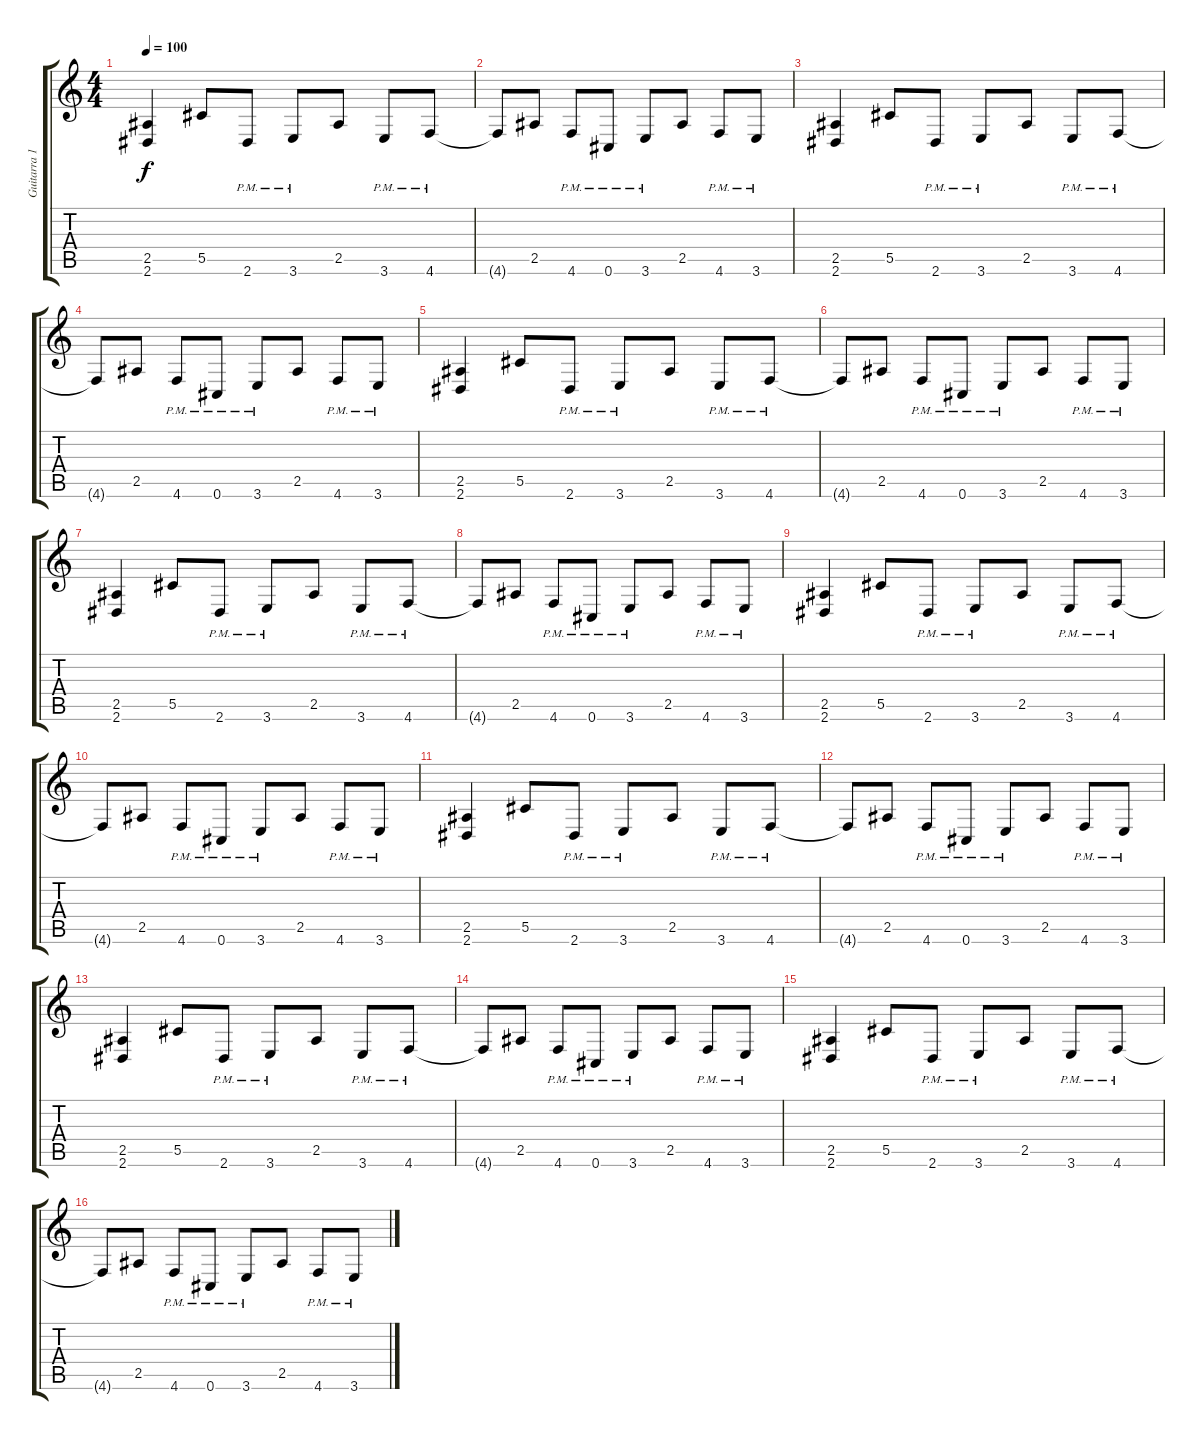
\track ("Guitarra 1" "Guitarra 1") {instrument distortionguitar}
\staff {score tabs}
\tuning (Eb4 Bb3 Gb3 Db3 Ab2 Db2) {hide}
\ts (4 4)
\tempo 100
\clef g2
\ks c
(2.5 2.6).4{dy f} 5.5.8 2.6{pm}.8 3.6{pm}.8 2.5.8 3.6{pm}.8 4.6{pm}.8 |
4.6{t}.8 2.5.8 4.6{pm}.8 0.6{pm}.8 3.6{pm}.8 2.5.8 4.6{pm}.8 3.6{pm}.8 |
(2.5 2.6).4 5.5.8 2.6{pm}.8 3.6{pm}.8 2.5.8 3.6{pm}.8 4.6{pm}.8 |
4.6{t}.8 2.5.8 4.6{pm}.8 0.6{pm}.8 3.6{pm}.8 2.5.8 4.6{pm}.8 3.6{pm}.8 |
(2.5 2.6).4 5.5.8 2.6{pm}.8 3.6{pm}.8 2.5.8 3.6{pm}.8 4.6{pm}.8 |
4.6{t}.8 2.5.8 4.6{pm}.8 0.6{pm}.8 3.6{pm}.8 2.5.8 4.6{pm}.8 3.6{pm}.8 |
(2.5 2.6).4 5.5.8 2.6{pm}.8 3.6{pm}.8 2.5.8 3.6{pm}.8 4.6{pm}.8 |
4.6{t}.8 2.5.8 4.6{pm}.8 0.6{pm}.8 3.6{pm}.8 2.5.8 4.6{pm}.8 3.6{pm}.8 |
(2.5 2.6).4 5.5.8 2.6{pm}.8 3.6{pm}.8 2.5.8 3.6{pm}.8 4.6{pm}.8 |
4.6{t}.8 2.5.8 4.6{pm}.8 0.6{pm}.8 3.6{pm}.8 2.5.8 4.6{pm}.8 3.6{pm}.8 |
(2.5 2.6).4 5.5.8 2.6{pm}.8 3.6{pm}.8 2.5.8 3.6{pm}.8 4.6{pm}.8 |
4.6{t}.8 2.5.8 4.6{pm}.8 0.6{pm}.8 3.6{pm}.8 2.5.8 4.6{pm}.8 3.6{pm}.8 |
(2.5 2.6).4 5.5.8 2.6{pm}.8 3.6{pm}.8 2.5.8 3.6{pm}.8 4.6{pm}.8 |
4.6{t}.8 2.5.8 4.6{pm}.8 0.6{pm}.8 3.6{pm}.8 2.5.8 4.6{pm}.8 3.6{pm}.8 |
(2.5 2.6).4 5.5.8 2.6{pm}.8 3.6{pm}.8 2.5.8 3.6{pm}.8 4.6{pm}.8 |
4.6{t}.8 2.5.8 4.6{pm}.8 0.6{pm}.8 3.6{pm}.8 2.5.8 4.6{pm}.8 3.6{pm}.8
